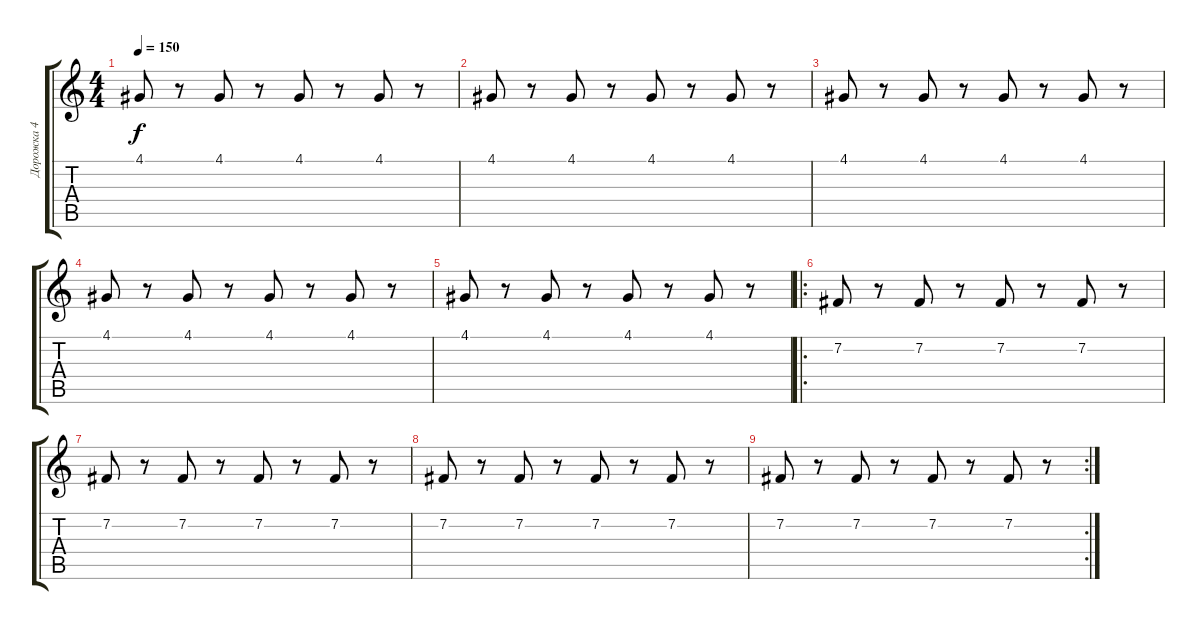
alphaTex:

\track ("Дорожка 4" "Дорожка 4") {instrument stringensemble1}
\staff {score tabs}
\tuning (E4 B3 G3 D3 A2 E2) {hide}
\ts (4 4)
\tempo 150
\clef g2
\ks c
4.1.8{dy f} r.8 4.1.8 r.8 4.1.8 r.8 4.1.8 r.8 |
4.1.8 r.8 4.1.8 r.8 4.1.8 r.8 4.1.8 r.8 |
4.1.8 r.8 4.1.8 r.8 4.1.8 r.8 4.1.8 r.8 |
4.1.8 r.8 4.1.8 r.8 4.1.8 r.8 4.1.8 r.8 |
4.1.8 r.8 4.1.8 r.8 4.1.8 r.8 4.1.8 r.8 |
\ro
7.2.8 r.8 7.2.8 r.8 7.2.8 r.8 7.2.8 r.8 |
7.2.8 r.8 7.2.8 r.8 7.2.8 r.8 7.2.8 r.8 |
7.2.8 r.8 7.2.8 r.8 7.2.8 r.8 7.2.8 r.8 |
\rc 2
7.2.8 r.8 7.2.8 r.8 7.2.8 r.8 7.2.8 r.8
